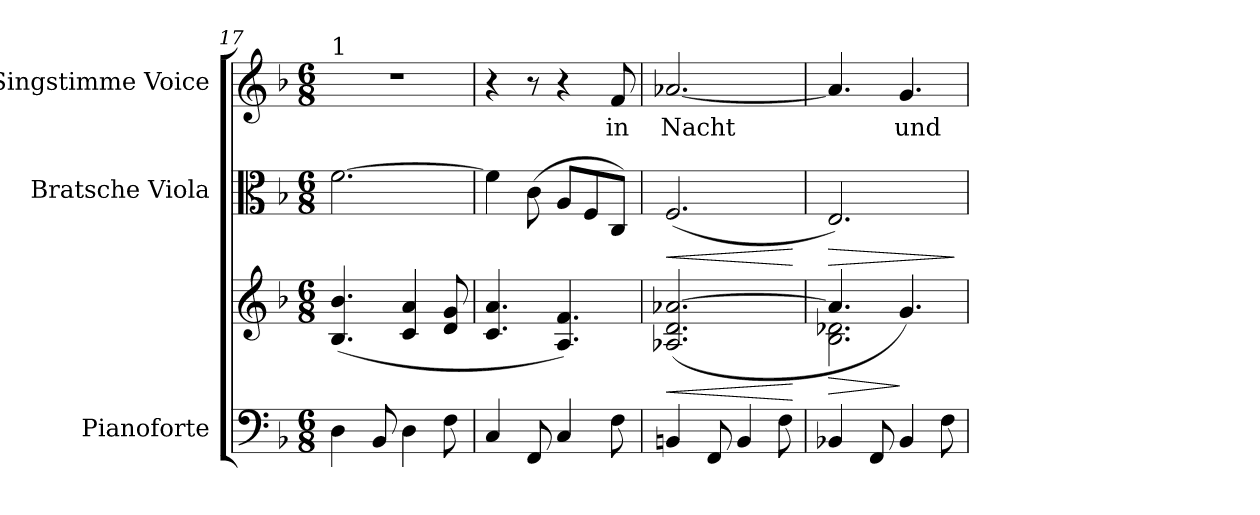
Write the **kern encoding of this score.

**kern	**kern	**dynam	**kern	**dynam	**kern	**text
*part3	*part3	*part3	*part2	*part2	*part1	*part1
*staff4	*staff3	*staff3/4	*staff2	*staff2	*staff1	*staff1
*I"Pianoforte	*	*	*I"Bratsche Viola	*	*I"Singstimme Voice	*
*I'Pno	*	*	*I'Vla	*	*	*
!!LO:PB:g=z
*clefF4	*clefG2	*	*clefC3	*	*clefG2	*
*k[b-]	*k[b-]	*	*k[b-]	*	*k[b-]	*
*M6/8	*M6/8	*	*M6/8	*	*M6/8	*
=17	=17	=17	=17	=17	=17	=17
!	!	!	!	!	!LO:TX:a:t=1	!
4D\	(>4.B-/ 4.b-/	.	[2.f\	.	2.r	.
8BB-/	.	.	.	.	.	.
4D\	4c/ 4a/	.	.	.	.	.
8F\	8d/ 8g/	.	.	.	.	.
=18	=18	=18	=18	=18	=18	=18
4C/	4.c/ 4.a/	.	4f\]	.	4r	.
8FF/	.	.	(>8c\	.	8r	.
4C/	4.A/ 4.f/)	.	8A/L	.	4r	.
.	.	.	8F/	.	.	.
!	!	!	!	!	!	!LO:LY:b
8F\	.	.	8C/J)	.	8f/	in
=19	=19	=19	=19	=19	=19	=19
!	!	!LO:HP:b	!	!LO:HP:b	!	!LO:LY:b
4BBn/	(>2.A-X/ 2.d/ [2.a-X/	<	(>2.F/	<	[2.a-X/	Nacht
8FF/	.	.	.	.	.	.
4BB/	.	.	.	.	.	.
8F\	.	.	.	.	.	.
.	.	[	.	[	.	.
=20	=20	=20	=20	=20	=20	=20
!	!	!LO:HP:b	!	!LO:HP:b	!	!
*	*^	*	*	*	*	*
4BB-X/	4.a-/]	2.B-\ 2.d-X\	>	2.E/)	>	4.a-/]	.
8FF/	.	.	.	.	.	.	.
!	!	!	!	!	!	!	!LO:LY:b
4BB-/	4.g/)	.	]	.	.	4.g/	und
8F\	.	.	.	.	.	.	.
*	*v	*v	*	*	*	*	*
.	.	.	.	]	.	.
=	=	=	=	=	=	=
*-	*-	*-	*-	*-	*-	*-
